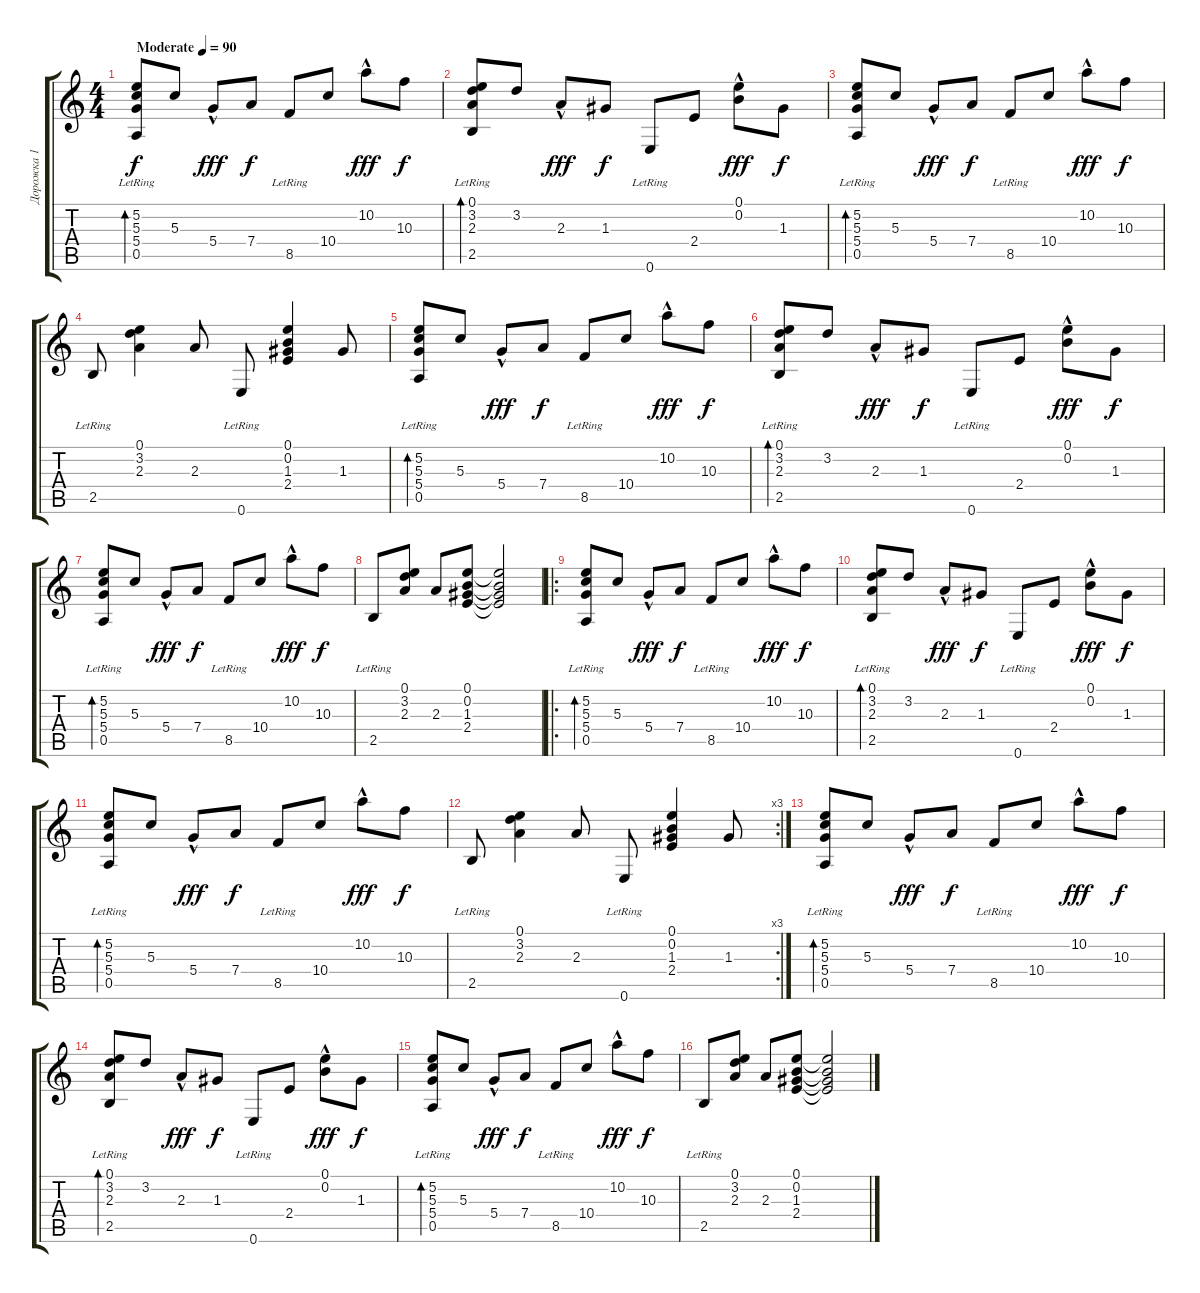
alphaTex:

\track ("Дорожка 1" "Дорожка 1") {instrument acousticguitarsteel}
\staff {score tabs}
\tuning (E4 B3 G3 D3 A2 E2) {hide}
\ts (4 4)
\tempo (90 "Moderate")
\clef g2
\ks c
(5.2{lr} 5.3 5.4 0.5{lr}).8{bd 120 dy f instrument acousticguitarsteel} 5.3.8 5.4{hac}.8{dy fff} 7.4.8{dy f} 8.5{lr}.8 10.4.8 10.2{hac}.8{dy fff} 10.3.8{dy f} |
(0.1{lr} 3.2 2.3 2.5{lr}).8{bd 120} 3.2.8 2.3{hac}.8{dy fff} 1.3.8{dy f} 0.6{lr}.8 2.4.8 (0.1{hac} 0.2{hac}).8{dy fff} 1.3.8{dy f} |
(5.2{lr} 5.3 5.4 0.5{lr}).8{bd 120} 5.3.8 5.4{hac}.8{dy fff} 7.4.8{dy f} 8.5{lr}.8 10.4.8 10.2{hac}.8{dy fff} 10.3.8{dy f} |
2.5{lr}.8 (0.1 3.2 2.3).4 2.3.8 0.6{lr}.8 (0.1 0.2 1.3 2.4).4 1.3.8 |
(5.2{lr} 5.3 5.4 0.5{lr}).8{bd 120} 5.3.8 5.4{hac}.8{dy fff} 7.4.8{dy f} 8.5{lr}.8 10.4.8 10.2{hac}.8{dy fff} 10.3.8{dy f} |
(0.1{lr} 3.2 2.3 2.5{lr}).8{bd 120} 3.2.8 2.3{hac}.8{dy fff} 1.3.8{dy f} 0.6{lr}.8 2.4.8 (0.1{hac} 0.2{hac}).8{dy fff} 1.3.8{dy f} |
(5.2{lr} 5.3 5.4 0.5{lr}).8{bd 120} 5.3.8 5.4{hac}.8{dy fff} 7.4.8{dy f} 8.5{lr}.8 10.4.8 10.2{hac}.8{dy fff} 10.3.8{dy f} |
2.5{lr}.8 (0.1 3.2 2.3).8 2.3.8 (0.1 0.2 1.3 2.4).8 (0.1{t} 0.2{t} 1.3{t} 2.4{t}).2 |
\ro
(5.2{lr} 5.3 5.4 0.5{lr}).8{bd 120 volume 13} 5.3.8 5.4{hac}.8{dy fff} 7.4.8{dy f} 8.5{lr}.8 10.4.8 10.2{hac}.8{dy fff} 10.3.8{dy f} |
(0.1{lr} 3.2 2.3 2.5{lr}).8{bd 120} 3.2.8 2.3{hac}.8{dy fff} 1.3.8{dy f} 0.6{lr}.8 2.4.8 (0.1{hac} 0.2{hac}).8{dy fff} 1.3.8{dy f} |
(5.2{lr} 5.3 5.4 0.5{lr}).8{bd 120} 5.3.8 5.4{hac}.8{dy fff} 7.4.8{dy f} 8.5{lr}.8 10.4.8 10.2{hac}.8{dy fff} 10.3.8{dy f} |
\rc 3
2.5{lr}.8 (0.1 3.2 2.3).4 2.3.8 0.6{lr}.8 (0.1 0.2 1.3 2.4).4 1.3.8 |
(5.2{lr} 5.3 5.4 0.5{lr}).8{bd 120} 5.3.8 5.4{hac}.8{dy fff} 7.4.8{dy f} 8.5{lr}.8 10.4.8 10.2{hac}.8{dy fff} 10.3.8{dy f} |
(0.1{lr} 3.2 2.3 2.5{lr}).8{bd 120} 3.2.8 2.3{hac}.8{dy fff} 1.3.8{dy f} 0.6{lr}.8 2.4.8 (0.1{hac} 0.2{hac}).8{dy fff} 1.3.8{dy f} |
(5.2{lr} 5.3 5.4 0.5{lr}).8{bd 120} 5.3.8 5.4{hac}.8{dy fff} 7.4.8{dy f} 8.5{lr}.8 10.4.8 10.2{hac}.8{dy fff} 10.3.8{dy f} |
2.5{lr}.8 (0.1 3.2 2.3).8 2.3.8 (0.1 0.2 1.3 2.4).8 (0.1{t} 0.2{t} 1.3{t} 2.4{t}).2
